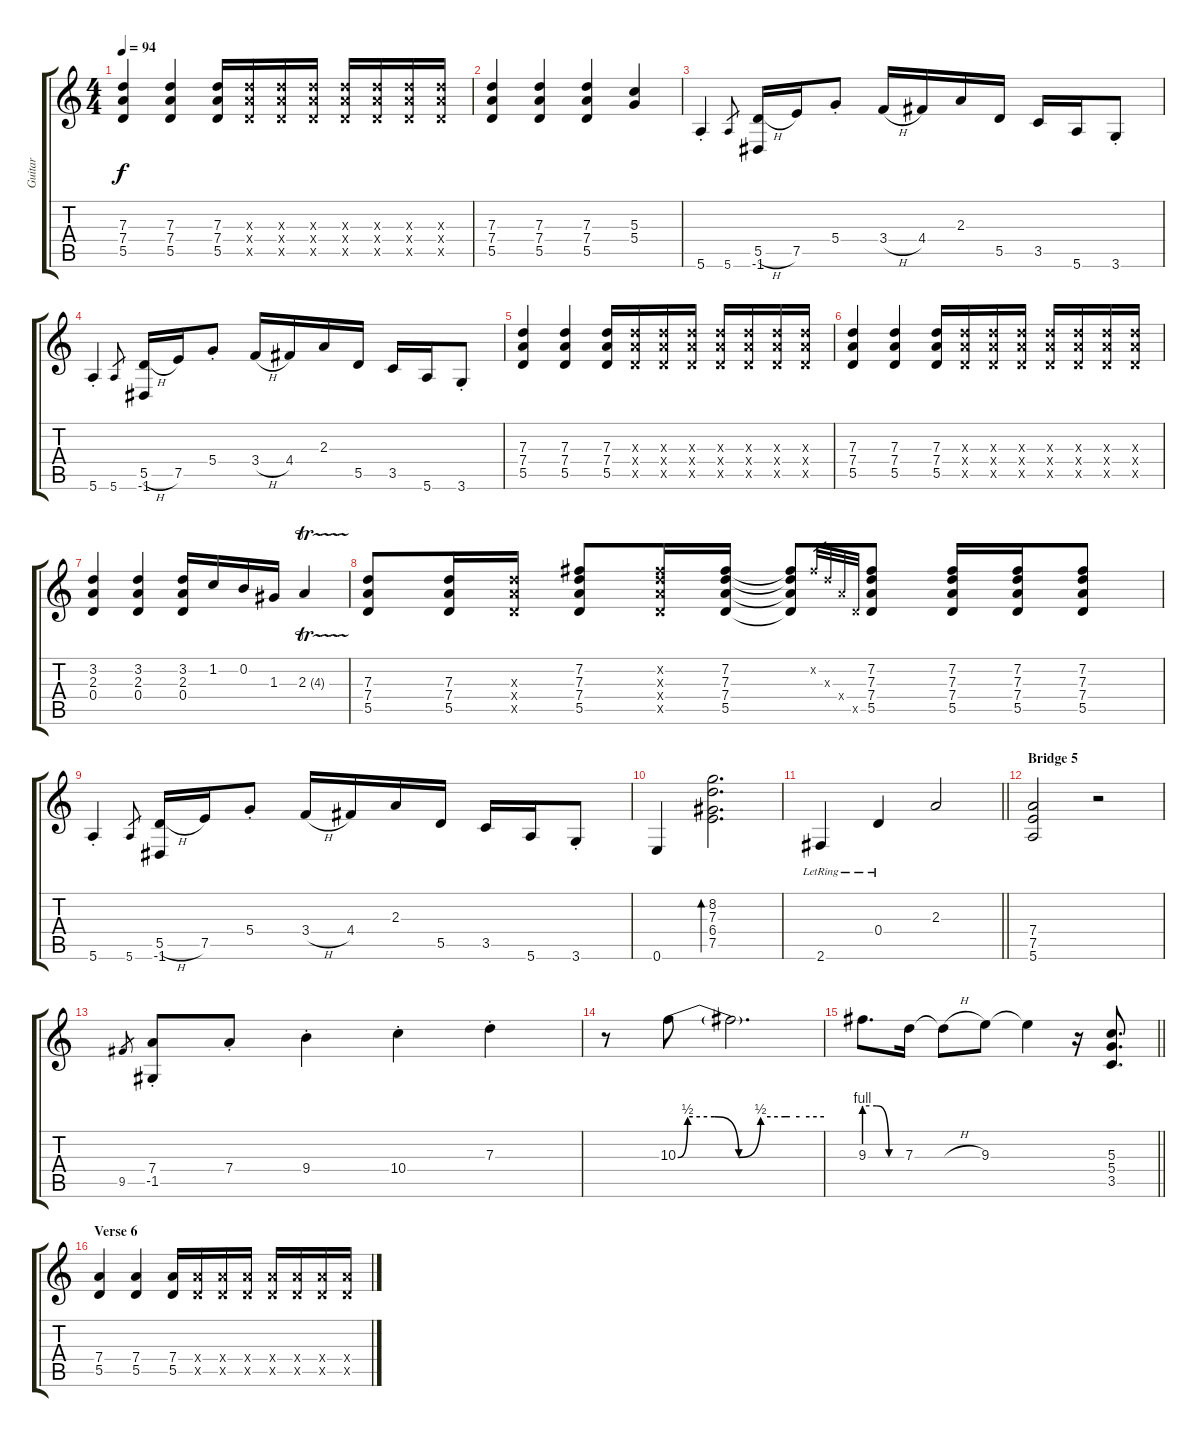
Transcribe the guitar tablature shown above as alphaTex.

\track ("Guitar" "Guitar") {mute instrument overdrivenguitar}
\staff {score tabs}
\tuning (E4 B3 G3 D3 A2 E2) {hide}
\ts (4 4)
\tempo 94
\clef g2
\ks c
(7.3 7.4 5.5).4{dy f} (7.3 7.4 5.5).4 (7.3 7.4 5.5).16 (7.3{x} 7.4{x} 5.5{x}).16 (7.3{x} 7.4{x} 5.5{x}).16 (7.3{x} 7.4{x} 5.5{x}).16 (7.3{x} 7.4{x} 5.5{x}).16 (7.3{x} 7.4{x} 5.5{x}).16 (7.3{x} 7.4{x} 5.5{x}).16 (7.3{x} 7.4{x} 5.5{x}).16 |
(7.3 7.4 5.5).4 (7.3 7.4 5.5).4 (7.3 7.4 5.5).4 (5.3 5.4).4 |
5.6{st}.4 5.6.8{gr} (5.5{h} -1.6).16 7.5.16 5.4{st}.8 3.4{h}.16 4.4.16 2.3.16 5.5.16 3.5.16 5.6.16 3.6{st}.8 |
5.6{st}.4 5.6.8{gr} (5.5{h} -1.6).16 7.5.16 5.4{st}.8 3.4{h}.16 4.4.16 2.3.16 5.5.16 3.5.16 5.6.16 3.6{st}.8 |
(7.3 7.4 5.5).4 (7.3 7.4 5.5).4 (7.3 7.4 5.5).16 (7.3{x} 7.4{x} 5.5{x}).16 (7.3{x} 7.4{x} 5.5{x}).16 (7.3{x} 7.4{x} 5.5{x}).16 (7.3{x} 7.4{x} 5.5{x}).16 (7.3{x} 7.4{x} 5.5{x}).16 (7.3{x} 7.4{x} 5.5{x}).16 (7.3{x} 7.4{x} 5.5{x}).16 |
(7.3 7.4 5.5).4 (7.3 7.4 5.5).4 (7.3 7.4 5.5).16 (7.3{x} 7.4{x} 5.5{x}).16 (7.3{x} 7.4{x} 5.5{x}).16 (7.3{x} 7.4{x} 5.5{x}).16 (7.3{x} 7.4{x} 5.5{x}).16 (7.3{x} 7.4{x} 5.5{x}).16 (7.3{x} 7.4{x} 5.5{x}).16 (7.3{x} 7.4{x} 5.5{x}).16 |
(3.2 2.3 0.4).4 (3.2 2.3 0.4).4 (3.2 2.3 0.4).16 1.2.16 0.2.16 1.3.16 2.3{tr (4 16)}.4 |
(7.3 7.4 5.5).8 (7.3 7.4 5.5).16 (7.3{x} 7.4{x} 5.5{x}).16 (7.2 7.3 7.4 5.5).8 (7.2{x} 7.3{x} 7.4{x} 5.5{x}).16 (7.2 7.3 7.4 5.5).16 (7.2{t} 7.3{t} 7.4{t} 5.5{t}).8 7.2{x}.32{gr} 7.3{x}.32{gr} 7.4{x}.32{gr} 5.5{x}.32{gr} (7.2 7.3 7.4 5.5).8 (7.2 7.3 7.4 5.5).16 (7.2 7.3 7.4 5.5).16 (7.2 7.3 7.4 5.5).8 |
5.6{st}.4 5.6.8{gr} (5.5{h} -1.6).16 7.5.16 5.4{st}.8 3.4{h}.16 4.4.16 2.3.16 5.5.16 3.5.16 5.6.16 3.6{st}.8 |
0.6.4 (8.2 7.3 6.4 7.5).2{d bd 120} |
\barLineRight lightlight
2.6{lr}.4 0.4{lr}.4 2.3.2 |
\section ("" "Bridge 5")
(7.4 7.5 5.6).2 r.2 |
9.5.8{gr} (7.4{st} -1.5).8 7.4{st}.8 9.4{st}.4 10.4{st}.4 7.3{st}.4 |
r.8 10.3{be (custom 0 0 4 2 15 2 25 0 34 2 44 2 46 2 50 2 60 2)}.8 10.3{t}.2{d} |
\barLineRight lightlight
9.3{be (custom 0 4 20 4 40 0 60 0)}.8{d} 7.3.16 7.3{h t}.8 9.3.8 9.3{t}.4 r.16 (5.3 5.4 3.5).8{d} |
\section ("" "Verse 6")
(7.4 5.5).4 (7.4 5.5).4 (7.4 5.5).16 (7.4{x} 5.5{x}).16 (7.4{x} 5.5{x}).16 (7.4{x} 5.5{x}).16 (7.4{x} 5.5{x}).16 (7.4{x} 5.5{x}).16 (7.4{x} 5.5{x}).16 (7.4{x} 5.5{x}).16
